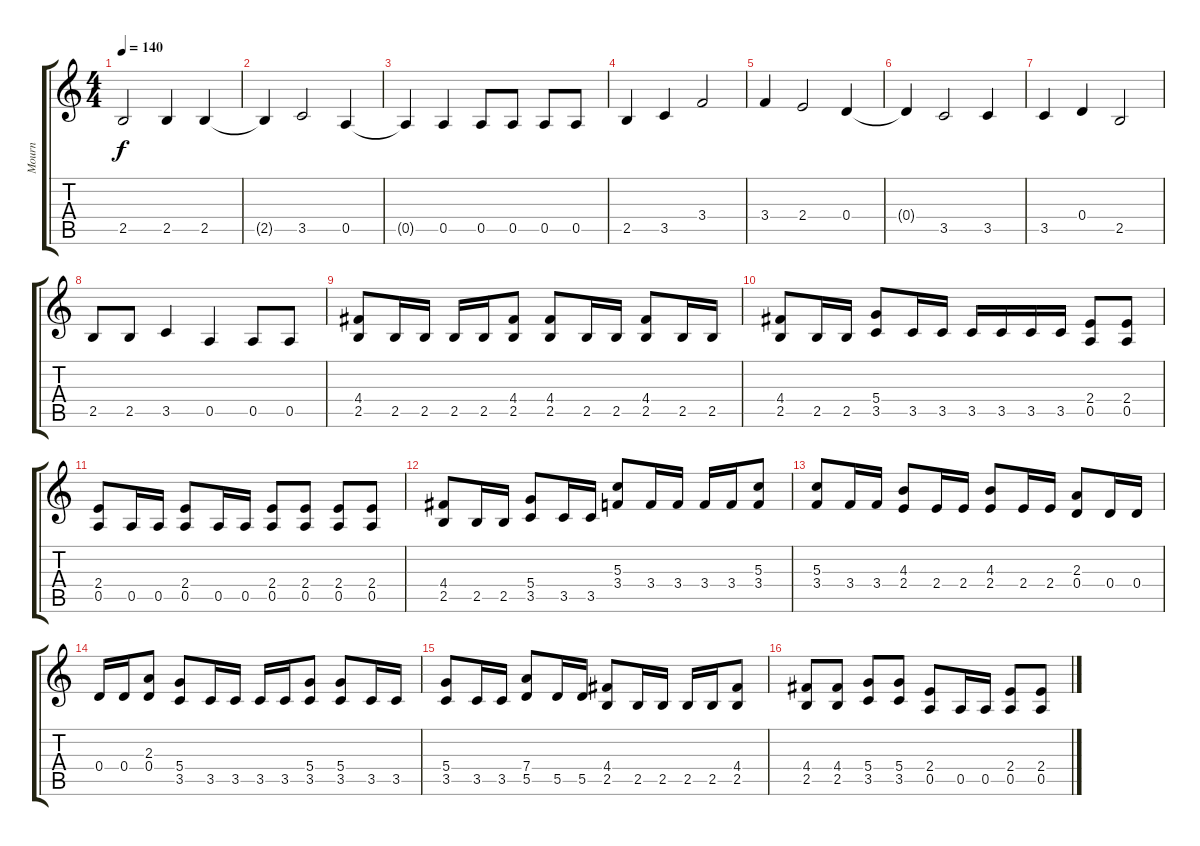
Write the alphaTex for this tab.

\track ("Mourn" "Mourn") {instrument distortionguitar}
\staff {score tabs}
\tuning (E4 B3 G3 D3 A2 E2) {hide}
\ts (4 4)
\tempo 140
\clef g2
\ks c
2.5.2{dy f instrument distortionguitar} 2.5.4 2.5.4 |
2.5{t}.4 3.5.2 0.5.4 |
0.5{t}.4 0.5.4 0.5.8 0.5.8 0.5.8 0.5.8 |
2.5.4 3.5.4 3.4.2 |
3.4.4 2.4.2 0.4.4 |
0.4{t}.4 3.5.2 3.5.4 |
3.5.4 0.4.4 2.5.2 |
2.5.8 2.5.8 3.5.4 0.5.4 0.5.8 0.5.8 |
(4.4 2.5).8 2.5.16 2.5.16 2.5.16 2.5.16 (4.4 2.5).8 (4.4 2.5).8 2.5.16 2.5.16 (4.4 2.5).8 2.5.16 2.5.16 |
(4.4 2.5).8 2.5.16 2.5.16 (5.4 3.5).8 3.5.16 3.5.16 3.5.16 3.5.16 3.5.16 3.5.16 (2.4 0.5).8 (2.4 0.5).8 |
(2.4 0.5).8 0.5.16 0.5.16 (2.4 0.5).8 0.5.16 0.5.16 (2.4 0.5).8 (2.4 0.5).8 (2.4 0.5).8 (2.4 0.5).8 |
(4.4 2.5).8 2.5.16 2.5.16 (5.4 3.5).8 3.5.16 3.5.16 (5.3 3.4).8 3.4.16 3.4.16 3.4.16 3.4.16 (5.3 3.4).8 |
(5.3 3.4).8 3.4.16 3.4.16 (4.3 2.4).8 2.4.16 2.4.16 (4.3 2.4).8 2.4.16 2.4.16 (2.3 0.4).8 0.4.16 0.4.16 |
0.4.16 0.4.16 (2.3 0.4).8 (5.4 3.5).8 3.5.16 3.5.16 3.5.16 3.5.16 (5.4 3.5).8 (5.4 3.5).8 3.5.16 3.5.16 |
(5.4 3.5).8 3.5.16 3.5.16 (7.4 5.5).8 5.5.16 5.5.16 (4.4 2.5).8 2.5.16 2.5.16 2.5.16 2.5.16 (4.4 2.5).8 |
(4.4 2.5).8 (4.4 2.5).8 (5.4 3.5).8 (5.4 3.5).8 (2.4 0.5).8 0.5.16 0.5.16 (2.4 0.5).8 (2.4 0.5).8
